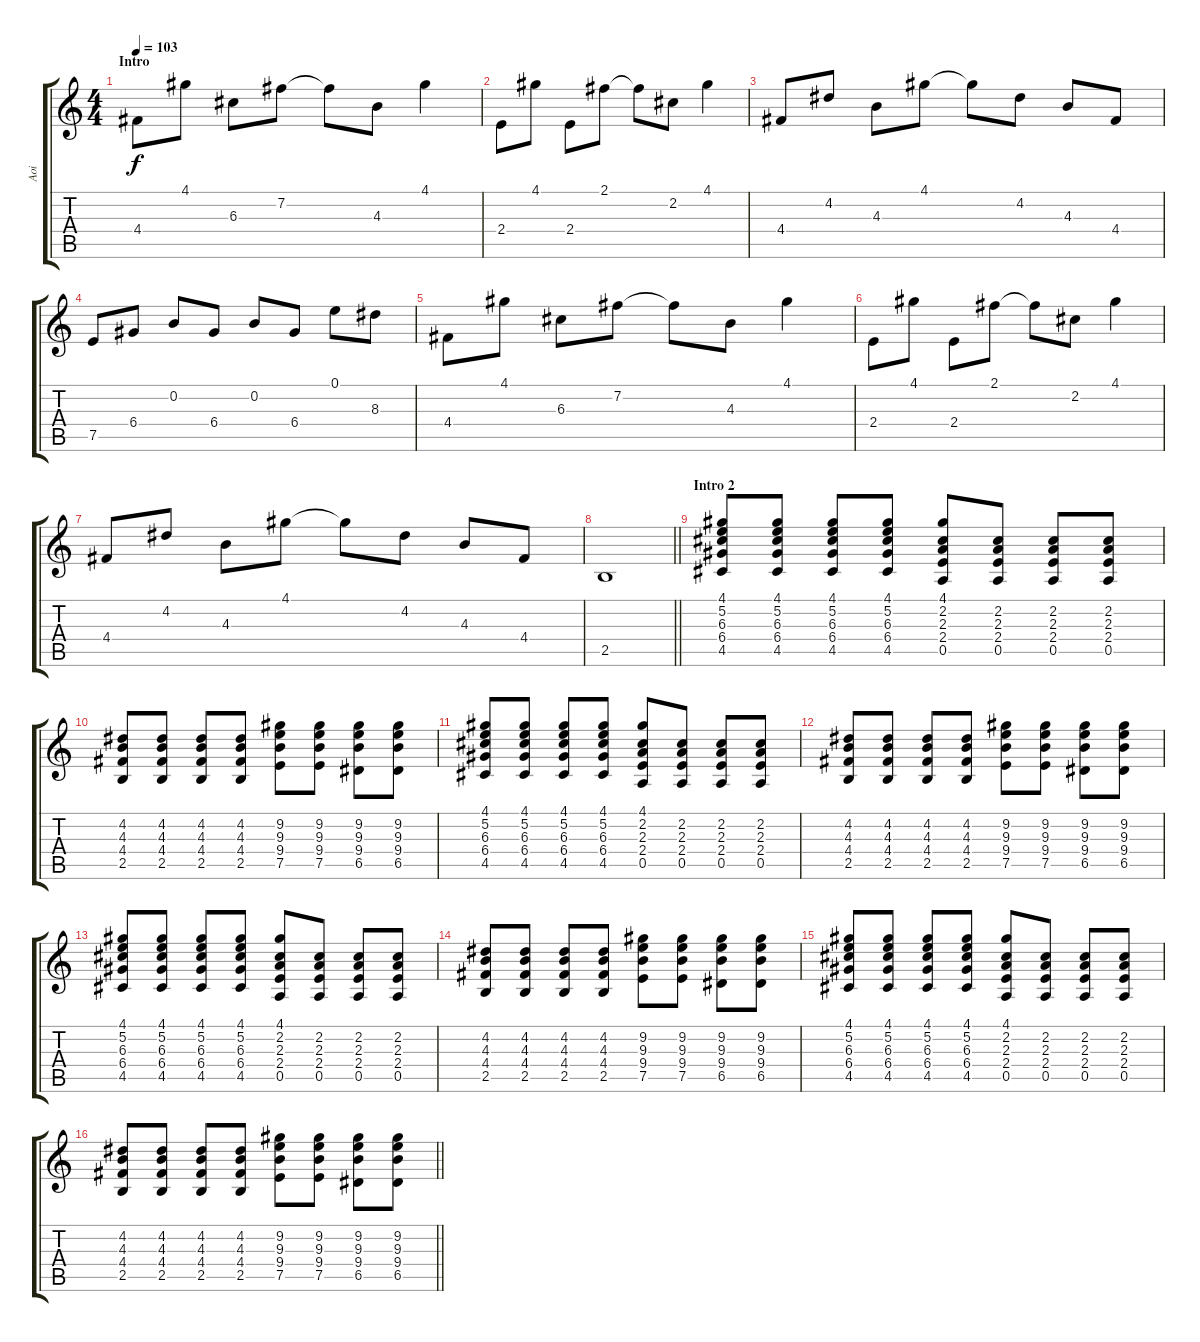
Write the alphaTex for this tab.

\track ("Aoi" "Aoi") {instrument acousticguitarsteel}
\staff {score tabs}
\tuning (E4 B3 G3 D3 A2 E2) {hide}
\ts (4 4)
\section ("" "Intro")
\tempo 103
\clef g2
\ks c
4.4.8{dy f instrument acousticguitarsteel} 4.1.8 6.3.8 7.2.8 7.2{t}.8 4.3.8 4.1.4 |
2.4.8 4.1.8 2.4.8 2.1.8 2.1{t}.8 2.2.8 4.1.4 |
4.4.8 4.2.8 4.3.8 4.1.8 4.1{t}.8 4.2.8 4.3.8 4.4.8 |
7.5.8 6.4.8 0.2.8 6.4.8 0.2.8 6.4.8 0.1.8 8.3.8 |
4.4.8 4.1.8 6.3.8 7.2.8 7.2{t}.8 4.3.8 4.1.4 |
2.4.8 4.1.8 2.4.8 2.1.8 2.1{t}.8 2.2.8 4.1.4 |
4.4.8 4.2.8 4.3.8 4.1.8 4.1{t}.8 4.2.8 4.3.8 4.4.8 |
\barLineRight lightlight
2.5.1 |
\section ("" "Intro 2")
(4.1 5.2 6.3 6.4 4.5).8{instrument overdrivenguitar} (4.1 5.2 6.3 6.4 4.5).8 (4.1 5.2 6.3 6.4 4.5).8 (4.1 5.2 6.3 6.4 4.5).8 (4.1 2.2 2.3 2.4 0.5).8 (2.2 2.3 2.4 0.5).8 (2.2 2.3 2.4 0.5).8 (2.2 2.3 2.4 0.5).8 |
(4.2 4.3 4.4 2.5).8 (4.2 4.3 4.4 2.5).8 (4.2 4.3 4.4 2.5).8 (4.2 4.3 4.4 2.5).8 (9.2 9.3 9.4 7.5).8 (9.2 9.3 9.4 7.5).8 (9.2 9.3 9.4 6.5).8 (9.2 9.3 9.4 6.5).8 |
(4.1 5.2 6.3 6.4 4.5).8{instrument overdrivenguitar} (4.1 5.2 6.3 6.4 4.5).8 (4.1 5.2 6.3 6.4 4.5).8 (4.1 5.2 6.3 6.4 4.5).8 (4.1 2.2 2.3 2.4 0.5).8 (2.2 2.3 2.4 0.5).8 (2.2 2.3 2.4 0.5).8 (2.2 2.3 2.4 0.5).8 |
(4.2 4.3 4.4 2.5).8 (4.2 4.3 4.4 2.5).8 (4.2 4.3 4.4 2.5).8 (4.2 4.3 4.4 2.5).8 (9.2 9.3 9.4 7.5).8 (9.2 9.3 9.4 7.5).8 (9.2 9.3 9.4 6.5).8 (9.2 9.3 9.4 6.5).8 |
(4.1 5.2 6.3 6.4 4.5).8{instrument overdrivenguitar} (4.1 5.2 6.3 6.4 4.5).8 (4.1 5.2 6.3 6.4 4.5).8 (4.1 5.2 6.3 6.4 4.5).8 (4.1 2.2 2.3 2.4 0.5).8 (2.2 2.3 2.4 0.5).8 (2.2 2.3 2.4 0.5).8 (2.2 2.3 2.4 0.5).8 |
(4.2 4.3 4.4 2.5).8 (4.2 4.3 4.4 2.5).8 (4.2 4.3 4.4 2.5).8 (4.2 4.3 4.4 2.5).8 (9.2 9.3 9.4 7.5).8 (9.2 9.3 9.4 7.5).8 (9.2 9.3 9.4 6.5).8 (9.2 9.3 9.4 6.5).8 |
(4.1 5.2 6.3 6.4 4.5).8{instrument overdrivenguitar} (4.1 5.2 6.3 6.4 4.5).8 (4.1 5.2 6.3 6.4 4.5).8 (4.1 5.2 6.3 6.4 4.5).8 (4.1 2.2 2.3 2.4 0.5).8 (2.2 2.3 2.4 0.5).8 (2.2 2.3 2.4 0.5).8 (2.2 2.3 2.4 0.5).8 |
\barLineRight lightlight
(4.2 4.3 4.4 2.5).8 (4.2 4.3 4.4 2.5).8 (4.2 4.3 4.4 2.5).8 (4.2 4.3 4.4 2.5).8 (9.2 9.3 9.4 7.5).8 (9.2 9.3 9.4 7.5).8 (9.2 9.3 9.4 6.5).8 (9.2 9.3 9.4 6.5).8
